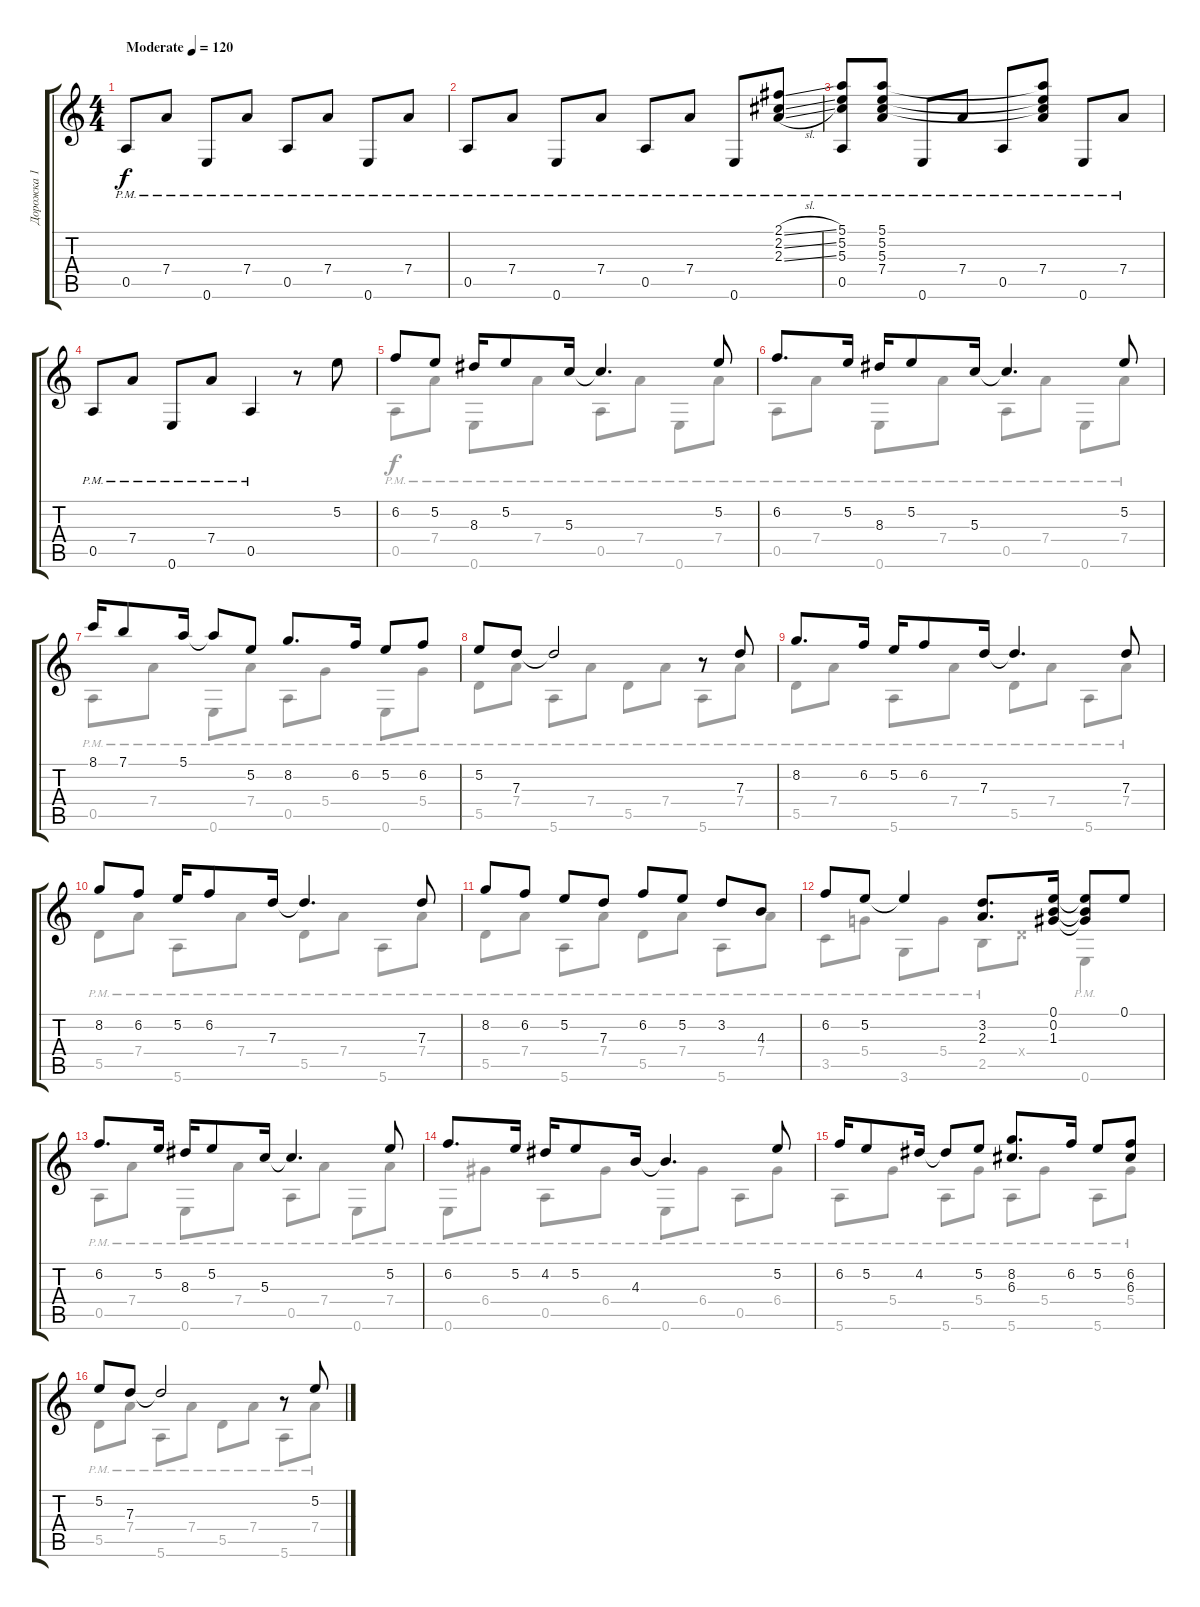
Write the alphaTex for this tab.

\track ("Дорожка 1" "Дорожка 1") {instrument acousticguitarsteel}
\staff {score tabs}
\tuning (E4 B3 G3 D3 A2 E2) {hide}
\voice
\ts (4 4)
\tempo (120 "Moderate")
\clef g2
\ks c
0.5{pm}.8{dy f instrument acousticguitarsteel} 7.4{pm}.8 0.6{pm}.8 7.4{pm}.8 0.5{pm}.8 7.4{pm}.8 0.6{pm}.8 7.4{pm}.8 |
0.5{pm}.8 7.4{pm}.8 0.6{pm}.8 7.4{pm}.8 0.5{pm}.8 7.4{pm}.8 0.6{pm}.8 (2.1{sl pm} 2.2{sl pm} 2.3{sl pm}).8 |
(5.1{pm} 5.2{pm} 5.3{pm} 0.5{pm}).8 (5.1{pm} 5.2{pm} 5.3{pm} 7.4{pm}).8 0.6{pm}.8 7.4{pm}.8 0.5{pm}.8 (5.1{t} 5.2{t} 5.3{t} 7.4{pm}).8 0.6{pm}.8 7.4{pm}.8 |
0.5{pm}.8 7.4{pm}.8 0.6{pm}.8 7.4{pm}.8 0.5{pm}.4 r.8 5.2.8 |
6.2.8 5.2.8 8.3.16 5.2.8 5.3.16 5.3{t}.4{d} 5.2.8 |
6.2.8{d} 5.2.16 8.3.16 5.2.8 5.3.16 5.3{t}.4{d} 5.2.8 |
8.1.16 7.1.8 5.1.16 5.1{t}.8 5.2.8 8.2.8{d} 6.2.16 5.2.8 6.2.8 |
5.2.8 7.3.8 7.3{t}.2 r.8 7.3.8 |
8.2.8{d} 6.2.16 5.2.16 6.2.8 7.3.16 7.3{t}.4{d} 7.3.8 |
8.2.8 6.2.8 5.2.16 6.2.8 7.3.16 7.3{t}.4{d} 7.3.8 |
8.2.8 6.2.8 5.2.8 7.3.8 6.2.8 5.2.8 3.2.8 4.3.8 |
6.2.8 5.2.8 5.2{t}.4 (3.2 2.3).8{d} (0.1 0.2 1.3).16 (0.1{t} 0.2{t} 1.3{t}).8 0.1.8 |
6.2.8{d} 5.2.16 8.3.16 5.2.8 5.3.16 5.3{t}.4{d} 5.2.8 |
6.2.8{d} 5.2.16 4.2.16 5.2.8 4.3.16 4.3{t}.4{d} 5.2.8 |
6.2.16 5.2.8 4.2.16 4.2{t}.8 5.2.8 (8.2 6.3).8{d} 6.2.16 5.2.8 (6.2 6.3).8 |
5.2.8 7.3.8 7.3{t}.2 r.8 5.2.8
\voice
\clef g2
\ottava regular
\simile none
\ks c
|
|
|
|
0.5{pm}.8 7.4{pm}.8 0.6{pm}.8 7.4{pm}.8 0.5{pm}.8 7.4{pm}.8 0.6{pm}.8 7.4{pm}.8 |
0.5{pm}.8 7.4{pm}.8 0.6{pm}.8 7.4{pm}.8 0.5{pm}.8 7.4{pm}.8 0.6{pm}.8 7.4{pm}.8 |
0.5{pm}.8 7.4{pm}.8 0.6{pm}.8 7.4{pm}.8 0.5{pm}.8 5.4{pm}.8 0.6{pm}.8 5.4{pm}.8 |
5.5{pm}.8 7.4{pm}.8 5.6{pm}.8 7.4{pm}.8 5.5{pm}.8 7.4{pm}.8 5.6{pm}.8 7.4{pm}.8 |
5.5{pm}.8 7.4{pm}.8 5.6{pm}.8 7.4{pm}.8 5.5{pm}.8 7.4{pm}.8 5.6{pm}.8 7.4{pm}.8 |
5.5{pm}.8 7.4{pm}.8 5.6{pm}.8 7.4{pm}.8 5.5{pm}.8 7.4{pm}.8 5.6{pm}.8 7.4{pm}.8 |
5.5{pm}.8 7.4{pm}.8 5.6{pm}.8 7.4{pm}.8 5.5{pm}.8 7.4{pm}.8 5.6{pm}.8 7.4{pm}.8 |
3.5{pm}.8 5.4{pm}.8 3.6{pm}.8 5.4{pm}.8 2.5{pm}.8 0.4{x}.8 0.6{pm}.4 |
0.5{pm}.8 7.4{pm}.8 0.6{pm}.8 7.4{pm}.8 0.5{pm}.8 7.4{pm}.8 0.6{pm}.8 7.4{pm}.8 |
0.6{pm}.8 6.4{pm}.8 0.5{pm}.8 6.4{pm}.8 0.6{pm}.8 6.4{pm}.8 0.5{pm}.8 6.4{pm}.8 |
5.6{pm}.8 5.4{pm}.8 5.6{pm}.8 5.4{pm}.8 5.6{pm}.8 5.4{pm}.8 5.6{pm}.8 5.4{pm}.8 |
5.5{pm}.8 7.4{pm}.8 5.6{pm}.8 7.4{pm}.8 5.5{pm}.8 7.4{pm}.8 5.6{pm}.8 7.4{pm}.8
